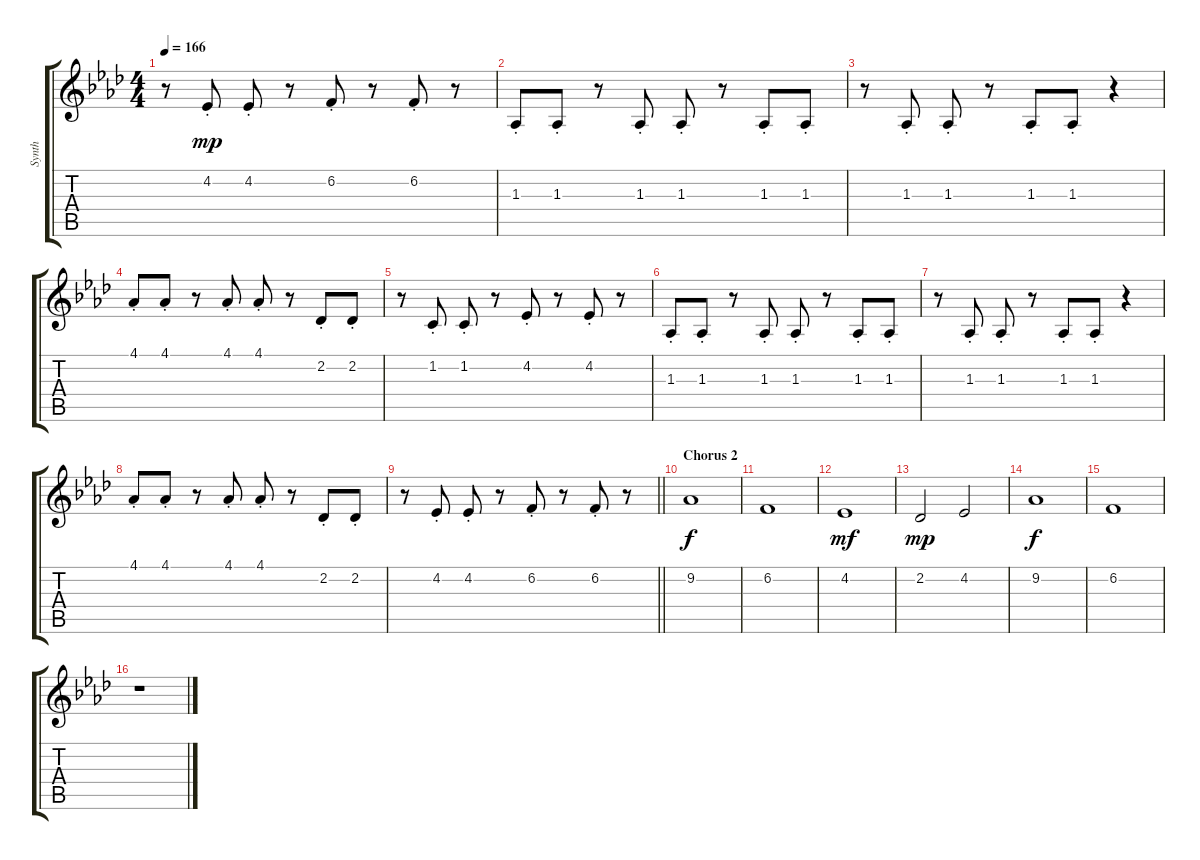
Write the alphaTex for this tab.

\track ("Synth" "Synth") {instrument lead2sawtooth}
\staff {score tabs}
\tuning (E4 B3 G3 D3 A2 E2) {hide}
\ts (4 4)
\tempo 166
\clef g2
\ks ab
r.8{dy mp} 4.2{st}.8 4.2{st}.8 r.8 6.2{st}.8 r.8 6.2{st}.8 r.8 |
1.3{st}.8 1.3{st}.8 r.8 1.3{st}.8 1.3{st}.8 r.8 1.3{st}.8 1.3{st}.8 |
r.8 1.3{st}.8 1.3{st}.8 r.8 1.3{st}.8 1.3{st}.8 r.4 |
4.1{st}.8 4.1{st}.8 r.8 4.1{st}.8 4.1{st}.8 r.8 2.2{st}.8 2.2{st}.8 |
r.8 1.2{st}.8 1.2{st}.8 r.8 4.2{st}.8 r.8 4.2{st}.8 r.8 |
1.3{st}.8 1.3{st}.8 r.8 1.3{st}.8 1.3{st}.8 r.8 1.3{st}.8 1.3{st}.8 |
r.8 1.3{st}.8 1.3{st}.8 r.8 1.3{st}.8 1.3{st}.8 r.4 |
4.1{st}.8 4.1{st}.8 r.8 4.1{st}.8 4.1{st}.8 r.8 2.2{st}.8 2.2{st}.8 |
\barLineRight lightlight
r.8 4.2{st}.8 4.2{st}.8 r.8 6.2{st}.8 r.8 6.2{st}.8 r.8 |
\section ("" "Chorus 2")
9.2.1{dy f} |
6.2.1 |
4.2.1{dy mf} |
2.2.2{dy mp} 4.2.2 |
9.2.1{dy f} |
6.2.1 |
r.1
